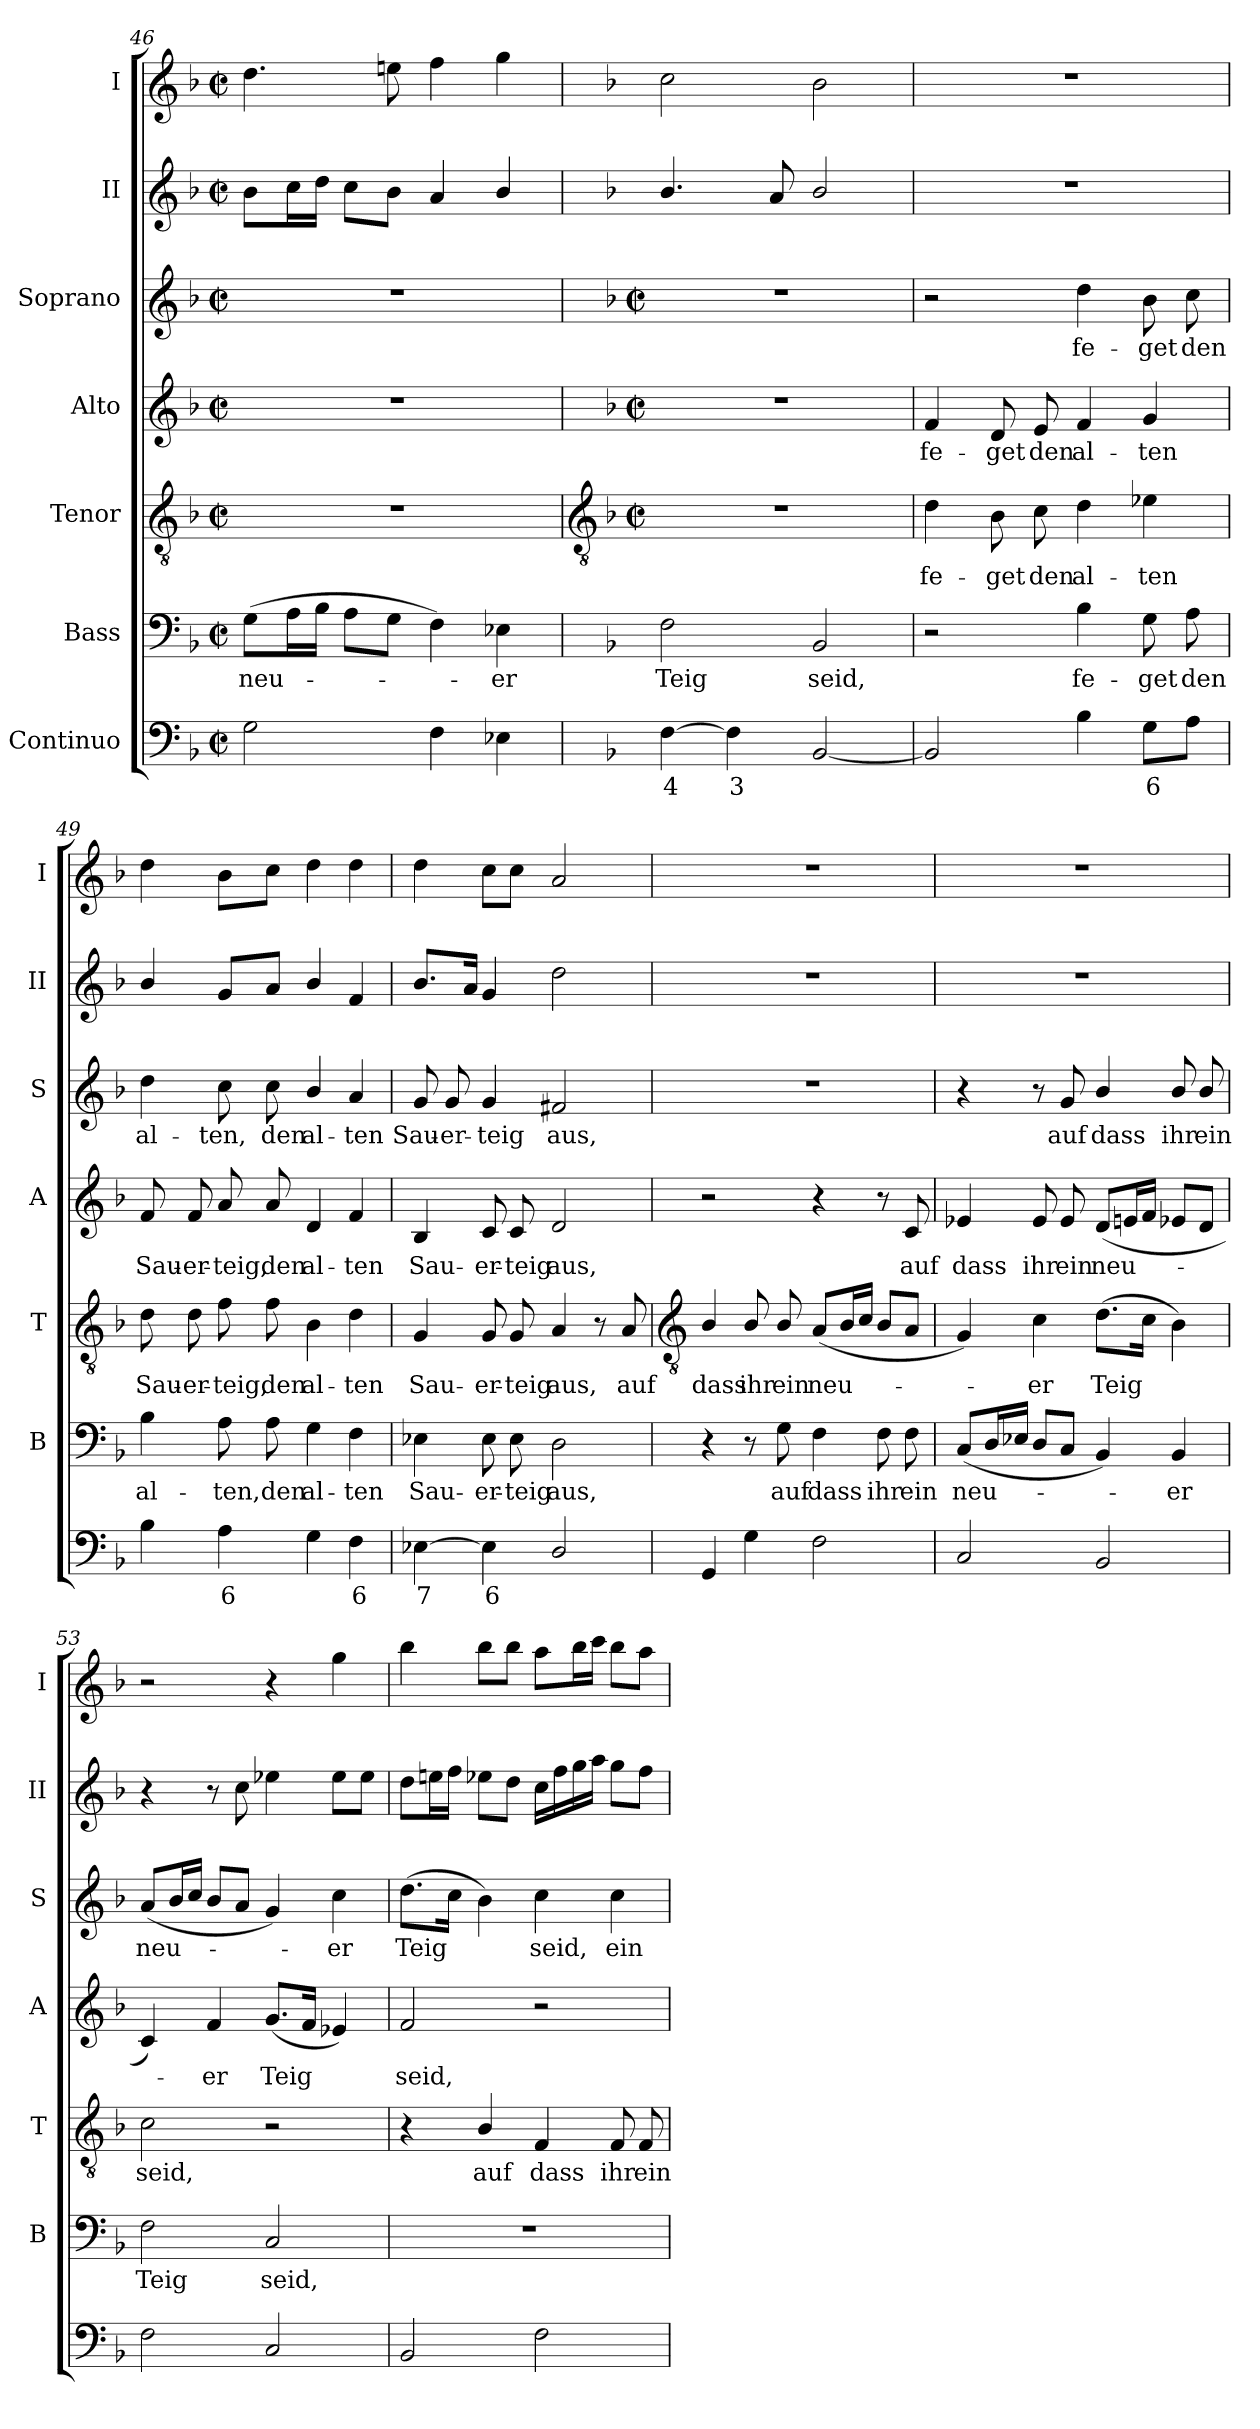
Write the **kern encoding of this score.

**kern	**text	**kern	**text	**kern	**text	**kern	**text	**kern	**text	**kern	**kern
*part7	*part7	*part6	*part6	*part5	*part5	*part4	*part4	*part3	*part3	*part2	*part1
*staff7	*staff7	*staff6	*staff6	*staff5	*staff5	*staff4	*staff4	*staff3	*staff3	*staff2	*staff1
*I"Continuo	*	*I"Bass	*	*I"Tenor	*	*I"Alto	*	*I"Soprano	*	*I"II	*I"I
*	*	*I'B	*	*I'T	*	*I'A	*	*I'S	*	*I'II	*I'I
*clefF4	*	*clefF4	*	*clefGv2	*	*clefG2	*	*clefG2	*	*clefG2	*clefG2
*k[b-]	*	*k[b-]	*	*k[b-]	*	*k[b-]	*	*k[b-]	*	*k[b-]	*k[b-]
*F:	*	*F:	*	*F:	*	*F:	*	*F:	*	*F:	*F:
*M2/2	*	*M2/2	*	*M2/2	*	*M2/2	*	*M2/2	*	*M2/2	*M2/2
*met(c|)	*	*met(c|)	*	*met(c|)	*	*met(c|)	*	*met(c|)	*	*met(c|)	*met(c|)
=46	=46	=46	=46	=46	=46	=46	=46	=46	=46	=46	=46
!	!	!	!LO:LY:b	!	!	!	!	!	!	!	!
2G	.	(>8GL	neu-	1r	.	1r	.	1r	.	8b-L	4.dd
.	.	16AL	.	.	.	.	.	.	.	16ccL	.
.	.	16B-JJ	.	.	.	.	.	.	.	16ddJJ	.
.	.	8AL	.	.	.	.	.	.	.	8ccL	.
.	.	8GJ	.	.	.	.	.	.	.	8b-J	8een
4F	.	4F)	.	.	.	.	.	.	.	4a	4ff
!	!	!	!LO:LY:b	!	!	!	!	!	!	!	!
4E-X	.	4E-X	er	.	.	.	.	.	.	4b-/	4gg
!!LO:LB:g=z
=47	=47	=47	=47	=47	=47	=47	=47	=47	=47	=47	=47
*	*	*	*	*clefGv2	*	*	*	*	*	*	*
*	*	*	*	*k[b-]	*	*k[b-]	*	*k[b-]	*	*	*
*	*	*	*	*F:	*	*F:	*	*F:	*	*	*
*	*	*	*	*M2/2	*	*M2/2	*	*M2/2	*	*	*
*	*	*	*	*met(c|)	*	*met(c|)	*	*met(c|)	*	*	*
!	!LO:LY:b	!	!LO:LY:b	!	!	!	!	!	!	!	!
[4F	4	2F	Teig	1r	.	1r	.	1r	.	4.b-/	2cc
!	!LO:LY:b	!	!	!	!	!	!	!	!	!	!
4F]	3	.	.	.	.	.	.	.	.	.	.
.	.	.	.	.	.	.	.	.	.	8a	.
!	!	!	!LO:LY:b	!	!	!	!	!	!	!	!
[2BB-	.	2BB-	seid,	.	.	.	.	.	.	2b-/	2b-
=48	=48	=48	=48	=48	=48	=48	=48	=48	=48	=48	=48
!	!	!	!	!	!LO:LY:b	!	!LO:LY:b	!	!	!	!
2BB-]	.	2r	.	4d	fe-	4f	fe-	2r	.	1r	1r
!	!	!	!	!	!LO:LY:b	!	!LO:LY:b	!	!	!	!
.	.	.	.	8B-	-get	8d	-get	.	.	.	.
!	!	!	!	!	!LO:LY:b	!	!LO:LY:b	!	!	!	!
.	.	.	.	8c	den	8e	den	.	.	.	.
!	!	!	!LO:LY:b	!	!LO:LY:b	!	!LO:LY:b	!	!LO:LY:b	!	!
4B-	.	4B-	fe-	4d	al-	4f	al-	4dd	fe-	.	.
!	!LO:LY:b	!	!LO:LY:b	!	!LO:LY:b	!	!LO:LY:b	!	!LO:LY:b	!	!
8GL	6	8G	-get	4e-X	-ten	4g	-ten	8b-	-get	.	.
!	!	!	!LO:LY:b	!	!	!	!	!	!LO:LY:b	!	!
8AJ	.	8A	den	.	.	.	.	8cc	den	.	.
=49	=49	=49	=49	=49	=49	=49	=49	=49	=49	=49	=49
!	!	!	!LO:LY:b	!	!LO:LY:b	!	!LO:LY:b	!	!LO:LY:b	!	!
4B-	.	4B-	al-	8d	Sau-	8f	Sau-	4dd	al-	4b-/	4dd
!	!	!	!	!	!LO:LY:b	!	!LO:LY:b	!	!	!	!
.	.	.	.	8d	-er-	8f	-er-	.	.	.	.
!	!LO:LY:b	!	!LO:LY:b	!	!LO:LY:b	!	!LO:LY:b	!	!LO:LY:b	!	!
4A	6	8A	-ten,	8f	-teig,	8a	-teig,	8cc	-ten,	8gL	8b-L
!	!	!	!LO:LY:b	!	!LO:LY:b	!	!LO:LY:b	!	!LO:LY:b	!	!
.	.	8A	den	8f	den	8a	den	8cc	den	8aJ	8ccJ
!	!	!	!LO:LY:b	!	!LO:LY:b	!	!LO:LY:b	!	!LO:LY:b	!	!
4G	.	4G	al-	4B-	al-	4d	al-	4b-/	al-	4b-/	4dd
!	!LO:LY:b	!	!LO:LY:b	!	!LO:LY:b	!	!LO:LY:b	!	!LO:LY:b	!	!
4F	6	4F	-ten	4d	-ten	4f	-ten	4a	-ten	4f	4dd
=50	=50	=50	=50	=50	=50	=50	=50	=50	=50	=50	=50
!	!LO:LY:b	!	!LO:LY:b	!	!LO:LY:b	!	!LO:LY:b	!	!LO:LY:b	!	!
[4E-X	7	4E-X	Sau-	4G	Sau-	4B-	Sau-	8g	Sau-	8.b-L	4dd
!	!	!	!	!	!	!	!	!	!LO:LY:b	!	!
.	.	.	.	.	.	.	.	8g	-er-	.	.
.	.	.	.	.	.	.	.	.	.	16aJ	.
!	!LO:LY:b	!	!LO:LY:b	!	!LO:LY:b	!	!LO:LY:b	!	!LO:LY:b	!	!
4E-]	6	8E-	-er-	8G	-er-	8c	-er-	4g	-teig	4g	8ccL
!	!	!	!LO:LY:b	!	!LO:LY:b	!	!LO:LY:b	!	!	!	!
.	.	8E-	-teig	8G	-teig	8c	-teig	.	.	.	8ccJ
!	!	!	!LO:LY:b	!	!LO:LY:b	!	!LO:LY:b	!	!LO:LY:b	!	!
2D/	.	2D	aus,	4A	aus,	2d	aus,	2f#X	aus,	2dd	2a
.	.	.	.	8r	.	.	.	.	.	.	.
!	!	!	!	!	!LO:LY:b	!	!	!	!	!	!
.	.	.	.	8A	auf	.	.	.	.	.	.
!!LO:LB:g=z
=51	=51	=51	=51	=51	=51	=51	=51	=51	=51	=51	=51
*	*	*	*	*clefGv2	*	*	*	*	*	*	*
!	!	!	!	!	!LO:LY:b	!	!	!	!	!	!
4GG	.	4r	.	4B-/	dass	2r	.	1r	.	1r	1r
!	!	!	!	!	!LO:LY:b	!	!	!	!	!	!
4G	.	8r	.	8B-/	ihr	.	.	.	.	.	.
!	!	!	!LO:LY:b	!	!LO:LY:b	!	!	!	!	!	!
.	.	8G	auf	8B-/	ein	.	.	.	.	.	.
!	!	!	!LO:LY:b	!	!LO:LY:b	!	!	!	!	!	!
2F	.	4F	dass	(<8A/L	neu-	4r	.	.	.	.	.
.	.	.	.	16B-/L	.	.	.	.	.	.	.
.	.	.	.	16c/JJ	.	.	.	.	.	.	.
!	!	!	!LO:LY:b	!	!	!	!	!	!	!	!
.	.	8F	ihr	8B-L	.	8r	.	.	.	.	.
!	!	!	!LO:LY:b	!	!	!	!LO:LY:b	!	!	!	!
.	.	8F	ein	8AJ	.	8c	auf	.	.	.	.
=52	=52	=52	=52	=52	=52	=52	=52	=52	=52	=52	=52
!	!	!	!LO:LY:b	!	!	!	!LO:LY:b	!	!	!	!
2C	.	(<8C/L	neu-	4G)	.	4e-X	dass	4r	.	1r	1r
.	.	16D/L	.	.	.	.	.	.	.	.	.
.	.	16E-X/JJ	.	.	.	.	.	.	.	.	.
!	!	!	!	!	!LO:LY:b	!	!LO:LY:b	!	!	!	!
.	.	8DL	.	4c	er	8e-	ihr	8r	.	.	.
!	!	!	!	!	!	!	!LO:LY:b	!	!LO:LY:b	!	!
.	.	8CJ	.	.	.	8e-	ein	8g	auf	.	.
!	!	!	!	!	!LO:LY:b	!	!LO:LY:b	!	!LO:LY:b	!	!
2BB-	.	4BB-)	.	(>8.dL	Teig	(<8dL	neu-	4b-/	dass	.	.
.	.	.	.	.	.	16enL	.	.	.	.	.
.	.	.	.	16cJ	.	16fJJ	.	.	.	.	.
!	!	!	!LO:LY:b	!	!	!	!	!	!LO:LY:b	!	!
.	.	4BB-	er	4B-)	.	8e-XL	.	8b-/	ihr	.	.
!	!	!	!	!	!	!	!	!	!LO:LY:b	!	!
.	.	.	.	.	.	8dJ	.	8b-/	ein	.	.
=53	=53	=53	=53	=53	=53	=53	=53	=53	=53	=53	=53
!	!	!	!LO:LY:b	!	!LO:LY:b	!	!	!	!LO:LY:b	!	!
2F	.	2F	Teig	2c	seid,	4c)	.	(<8a/L	neu-	4r	2r
.	.	.	.	.	.	.	.	16b-/L	.	.	.
.	.	.	.	.	.	.	.	16cc/JJ	.	.	.
!	!	!	!	!	!	!	!LO:LY:b	!	!	!	!
.	.	.	.	.	.	4f	er	8b-L	.	8r	.
.	.	.	.	.	.	.	.	8aJ	.	8cc	.
!	!	!	!LO:LY:b	!	!	!	!LO:LY:b	!	!	!	!
2C	.	2C	seid,	2r	.	(<8.gL	Teig	4g)	.	4ee-X	4r
.	.	.	.	.	.	16fJ	.	.	.	.	.
!	!	!	!	!	!	!	!	!	!LO:LY:b	!	!
.	.	.	.	.	.	4e-X)	.	4cc	er	8ee-L	4gg
.	.	.	.	.	.	.	.	.	.	8ee-J	.
=54	=54	=54	=54	=54	=54	=54	=54	=54	=54	=54	=54
!	!	!	!	!	!	!	!LO:LY:b	!	!LO:LY:b	!	!
2BB-	.	1r	.	4r	.	2f	seid,	(>8.ddL	Teig	8ddL	4bb-
.	.	.	.	.	.	.	.	.	.	16eenL	.
.	.	.	.	.	.	.	.	16ccJ	.	16ffJJ	.
!	!	!	!	!	!LO:LY:b	!	!	!	!	!	!
.	.	.	.	4B-/	auf	.	.	4b-)	.	8ee-XL	8bb-L
.	.	.	.	.	.	.	.	.	.	8ddJ	8bb-J
!	!	!	!	!	!LO:LY:b	!	!	!	!LO:LY:b	!	!
2F	.	.	.	4F	dass	2r	.	4cc	seid,	16ccLL	8aaL
.	.	.	.	.	.	.	.	.	.	16ff	.
.	.	.	.	.	.	.	.	.	.	16gg	16bb-L
.	.	.	.	.	.	.	.	.	.	16aaJJ	16cccJJ
!	!	!	!	!	!LO:LY:b	!	!	!	!LO:LY:b	!	!
.	.	.	.	8F	ihr	.	.	4cc	ein	8ggL	8bb-L
!	!	!	!	!	!LO:LY:b	!	!	!	!	!	!
.	.	.	.	8F	ein	.	.	.	.	8ffJ	8aaJ
=	=	=	=	=	=	=	=	=	=	=	=
*-	*-	*-	*-	*-	*-	*-	*-	*-	*-	*-	*-
